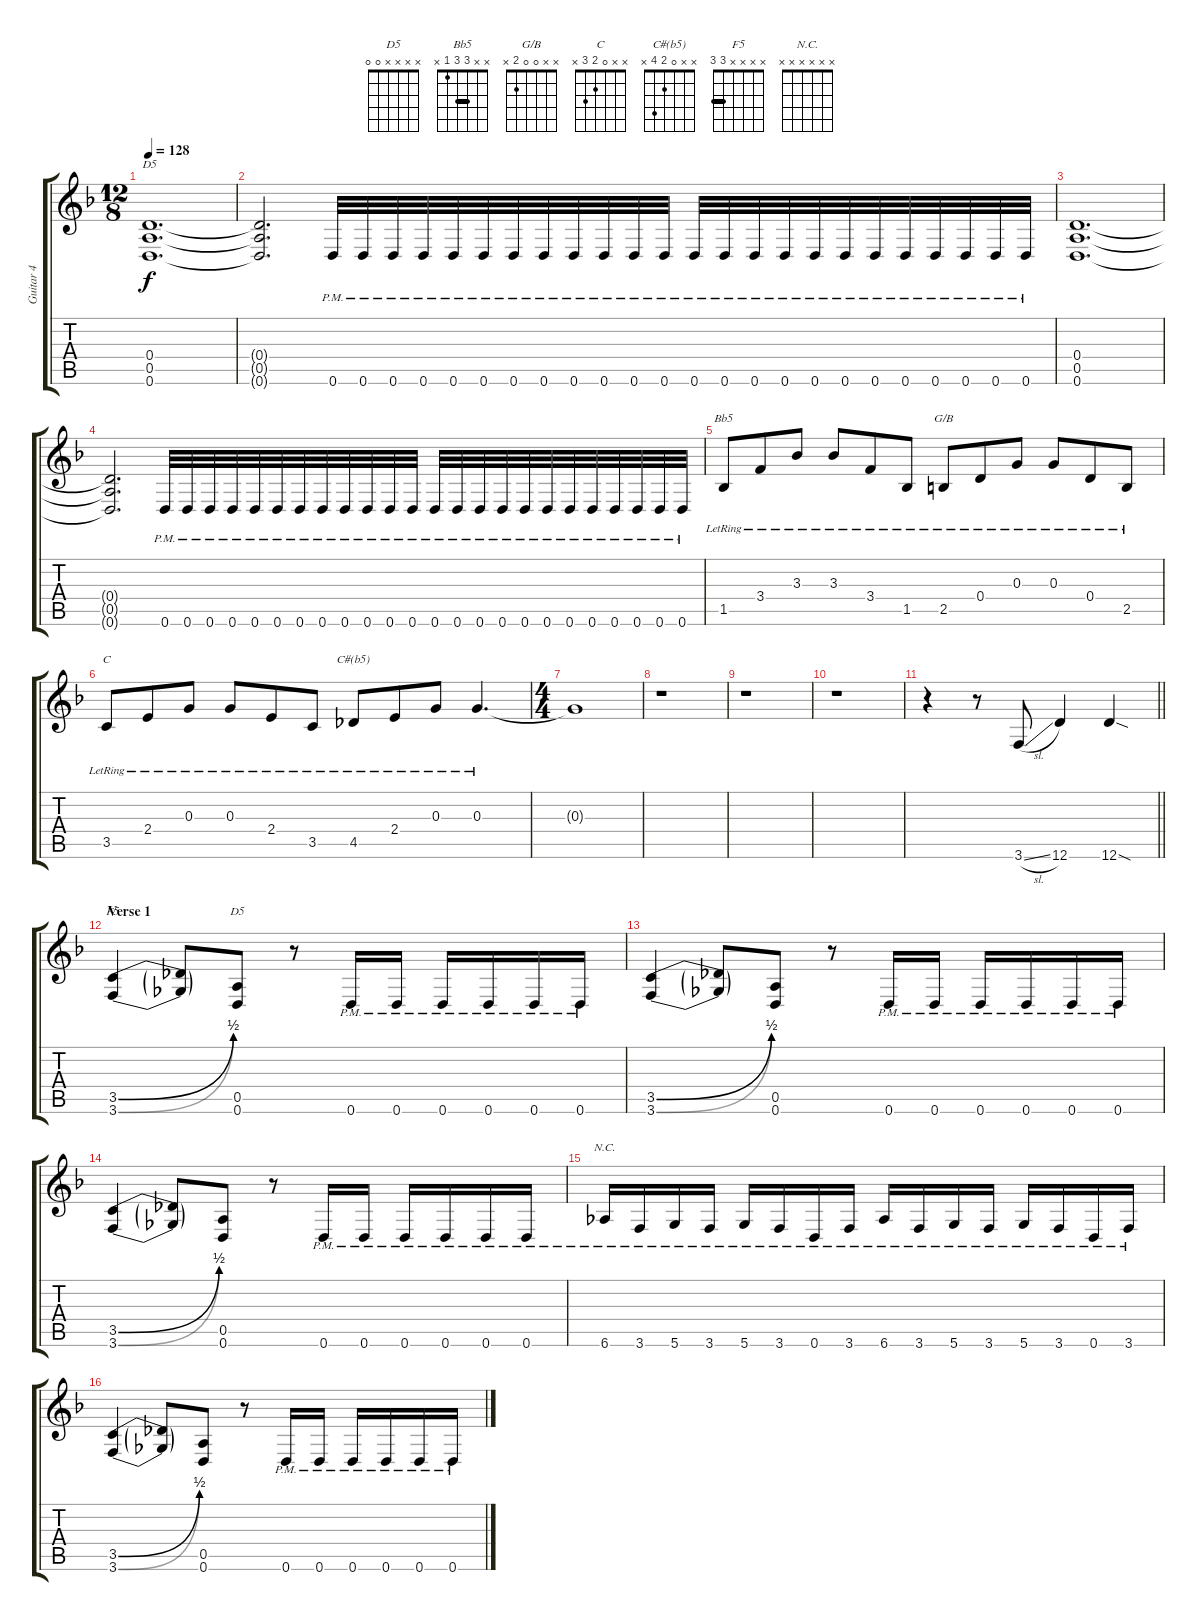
\track ("Guitar 4" "Guitar 4") {instrument distortionguitar}
\staff {score tabs}
\tuning (E4 B3 G3 D3 A2 D2) {hide}
\chord ("D5" x x x 0 0 0)
\chord ("Bb5" x x 3 3 1 x) {barre 3}
\chord ("G/B" x x 0 0 2 x)
\chord ("C" x x 0 2 3 x)
\chord ("C#(b5)" x x 0 2 4 x)
\chord ("F5" x x x x 3 3) {barre 3}
\chord ("D5" x x x x 0 0)
\chord ("N.C." x x x x x x)
\ts (12 8)
\tempo 128
\clef g2
\ks dminor
(0.4 0.5 0.6).1{d ch "D5" dy f} |
(0.4{t} 0.5{t} 0.6{t}).2{d} 0.6{pm}.32 0.6{pm}.32 0.6{pm}.32 0.6{pm}.32 0.6{pm}.32 0.6{pm}.32 0.6{pm}.32 0.6{pm}.32 0.6{pm}.32 0.6{pm}.32 0.6{pm}.32 0.6{pm}.32 0.6{pm}.32 0.6{pm}.32 0.6{pm}.32 0.6{pm}.32 0.6{pm}.32 0.6{pm}.32 0.6{pm}.32 0.6{pm}.32 0.6{pm}.32 0.6{pm}.32 0.6{pm}.32 0.6{pm}.32 |
(0.4 0.5 0.6).1{d} |
(0.4{t} 0.5{t} 0.6{t}).2{d} 0.6{pm}.32 0.6{pm}.32 0.6{pm}.32 0.6{pm}.32 0.6{pm}.32 0.6{pm}.32 0.6{pm}.32 0.6{pm}.32 0.6{pm}.32 0.6{pm}.32 0.6{pm}.32 0.6{pm}.32 0.6{pm}.32 0.6{pm}.32 0.6{pm}.32 0.6{pm}.32 0.6{pm}.32 0.6{pm}.32 0.6{pm}.32 0.6{pm}.32 0.6{pm}.32 0.6{pm}.32 0.6{pm}.32 0.6{pm}.32 |
1.5{lr}.8{ch "Bb5"} 3.4{lr}.8 3.3{lr}.8 3.3{lr}.8 3.4{lr}.8 1.5{lr}.8 2.5{lr}.8{ch "G/B"} 0.4{lr}.8 0.3{lr}.8 0.3{lr}.8 0.4{lr}.8 2.5{lr}.8 |
3.5{lr}.8{ch "C"} 2.4{lr}.8 0.3{lr}.8 0.3{lr}.8 2.4{lr}.8 3.5{lr}.8 4.5{lr}.8{ch "C#(b5)"} 2.4{lr}.8 0.3{lr}.8 0.3{lr}.4{d} |
\ts (4 4)
0.3{t}.1 |
r.1 |
r.1 |
r.1 |
\barLineRight lightlight
r.4 r.8 3.6{sl}.8 12.6.4 12.6{sod}.4 |
\section ("" "Verse 1")
(3.5{be (bend 0 0 60 2)} 3.6{be (bend 0 0 60 2)}).4{ch "F5"} (3.5{t} 3.6{t}).8 (0.5 0.6).8{ch "D5"} r.8 0.6{pm}.16 0.6{pm}.16 0.6{pm}.16 0.6{pm}.16 0.6{pm}.16 0.6{pm}.16 |
(3.5{be (bend 0 0 60 2)} 3.6{be (bend 0 0 60 2)}).4 (3.5{t} 3.6{t}).8 (0.5 0.6).8 r.8 0.6{pm}.16 0.6{pm}.16 0.6{pm}.16 0.6{pm}.16 0.6{pm}.16 0.6{pm}.16 |
(3.5{be (bend 0 0 60 2)} 3.6{be (bend 0 0 60 2)}).4 (3.5{t} 3.6{t}).8 (0.5 0.6).8 r.8 0.6{pm}.16 0.6{pm}.16 0.6{pm}.16 0.6{pm}.16 0.6{pm}.16 0.6{pm}.16 |
6.6{pm}.16{ch "N.C."} 3.6{pm}.16 5.6{pm}.16 3.6{pm}.16 5.6{pm}.16 3.6{pm}.16 0.6{pm}.16 3.6{pm}.16 6.6{pm}.16 3.6{pm}.16 5.6{pm}.16 3.6{pm}.16 5.6{pm}.16 3.6{pm}.16 0.6{pm}.16 3.6{pm}.16 |
(3.5{be (bend 0 0 60 2)} 3.6{be (bend 0 0 60 2)}).4 (3.5{t} 3.6{t}).8 (0.5 0.6).8 r.8 0.6{pm}.16 0.6{pm}.16 0.6{pm}.16 0.6{pm}.16 0.6{pm}.16 0.6{pm}.16
